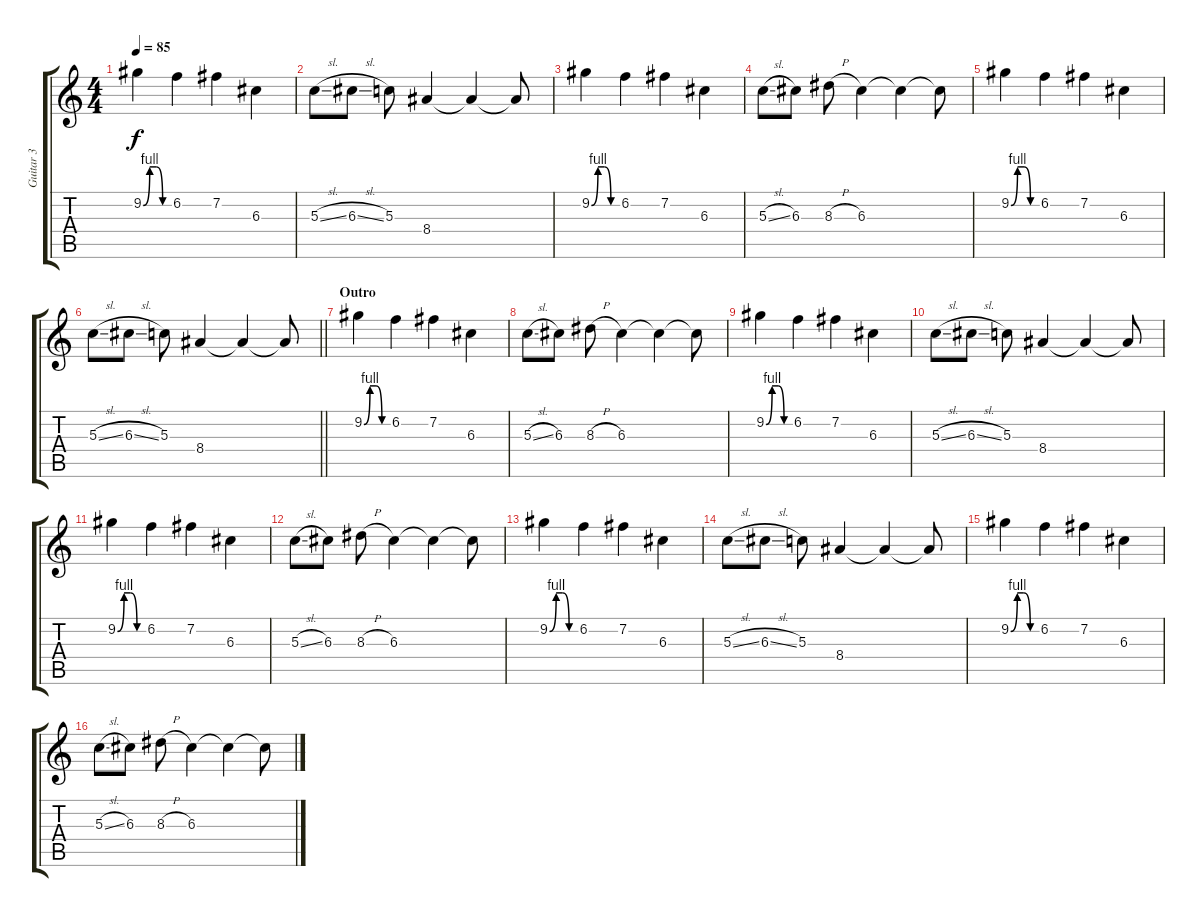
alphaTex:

\track ("Guitar 3" "Guitar 3") {instrument acousticguitarsteel}
\staff {score tabs}
\tuning (E4 B3 G3 D3 A2 E2) {hide}
\ts (4 4)
\tempo 85
\clef g2
\ks c
9.2{be (custom 0 0 15 4 30 4 45 0 60 0)}.4{dy f} 6.2.4 7.2.4 6.3.4 |
5.3{sl}.8 6.3{sl}.8 5.3.8 8.4.4 8.4{t}.4 8.4{t}.8 |
9.2{be (custom 0 0 15 4 30 4 45 0 60 0)}.4{volume 12 instrument distortionguitar} 6.2.4 7.2.4 6.3.4 |
5.3{sl}.8 6.3.8 8.3{h}.8 6.3.4 6.3{t}.4 6.3{t}.8 |
9.2{be (custom 0 0 15 4 30 4 45 0 60 0)}.4 6.2.4 7.2.4 6.3.4 |
\barLineRight lightlight
5.3{sl}.8 6.3{sl}.8 5.3.8 8.4.4 8.4{t}.4 8.4{t}.8 |
\section ("" "Outro")
9.2{be (custom 0 0 15 4 30 4 45 0 60 0)}.4{volume 13 instrument distortionguitar} 6.2.4 7.2.4 6.3.4 |
5.3{sl}.8 6.3.8 8.3{h}.8 6.3.4 6.3{t}.4 6.3{t}.8 |
9.2{be (custom 0 0 15 4 30 4 45 0 60 0)}.4{volume 13 instrument distortionguitar} 6.2.4 7.2.4 6.3.4 |
5.3{sl}.8 6.3{sl}.8 5.3.8 8.4.4 8.4{t}.4 8.4{t}.8 |
9.2{be (custom 0 0 15 4 30 4 45 0 60 0)}.4{volume 13 instrument distortionguitar} 6.2.4 7.2.4 6.3.4 |
5.3{sl}.8 6.3.8 8.3{h}.8 6.3.4 6.3{t}.4 6.3{t}.8 |
9.2{be (custom 0 0 15 4 30 4 45 0 60 0)}.4{volume 13 instrument distortionguitar} 6.2.4 7.2.4 6.3.4 |
5.3{sl}.8 6.3{sl}.8 5.3.8 8.4.4 8.4{t}.4 8.4{t}.8 |
9.2{be (custom 0 0 15 4 30 4 45 0 60 0)}.4{volume 13 instrument distortionguitar} 6.2.4 7.2.4 6.3.4 |
5.3{sl}.8 6.3.8 8.3{h}.8 6.3.4 6.3{t}.4 6.3{t}.8
